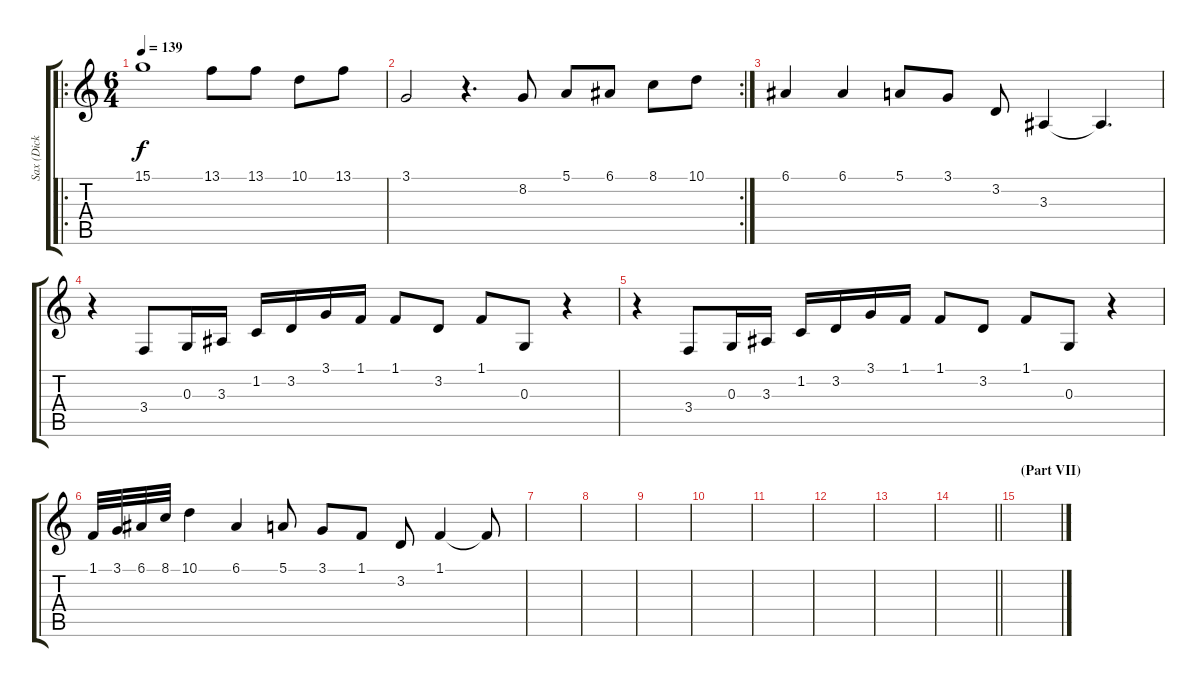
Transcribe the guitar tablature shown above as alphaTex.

\track ("Sax (Dick Parry)" "Sax (Dick ") {instrument baritonesax}
\staff {score tabs}
\tuning (E4 B3 G3 D3 A2 E2) {hide}
\ro
\ts (6 4)
\tempo 139
\clef g2
\ks c
15.1.1{dy f} 13.1.8 13.1.8 10.1.8 13.1.8 |
\rc 2
3.1.2 r.4{d} 8.2.8 5.1.8 6.1.8 8.1.8 10.1.8 |
6.1.4 6.1.4 5.1.8 3.1.8 3.2.8 3.3.4 3.3{t}.4{d} |
r.4 3.4.8 0.3.16 3.3.16 1.2.16 3.2.16 3.1.16 1.1.16 1.1.8 3.2.8 1.1.8 0.3.8 r.4 |
r.4 3.4.8 0.3.16 3.3.16 1.2.16 3.2.16 3.1.16 1.1.16 1.1.8 3.2.8 1.1.8 0.3.8 r.4 |
1.1.32 3.1.32 6.1.32 8.1.32 10.1.4 6.1.4 5.1.8 3.1.8 1.1.8 3.2.8 1.1.4 1.1{t}.8 |
|
|
|
|
|
|
|
\barLineRight lightlight
|
\section ("" "(Part VII)")
